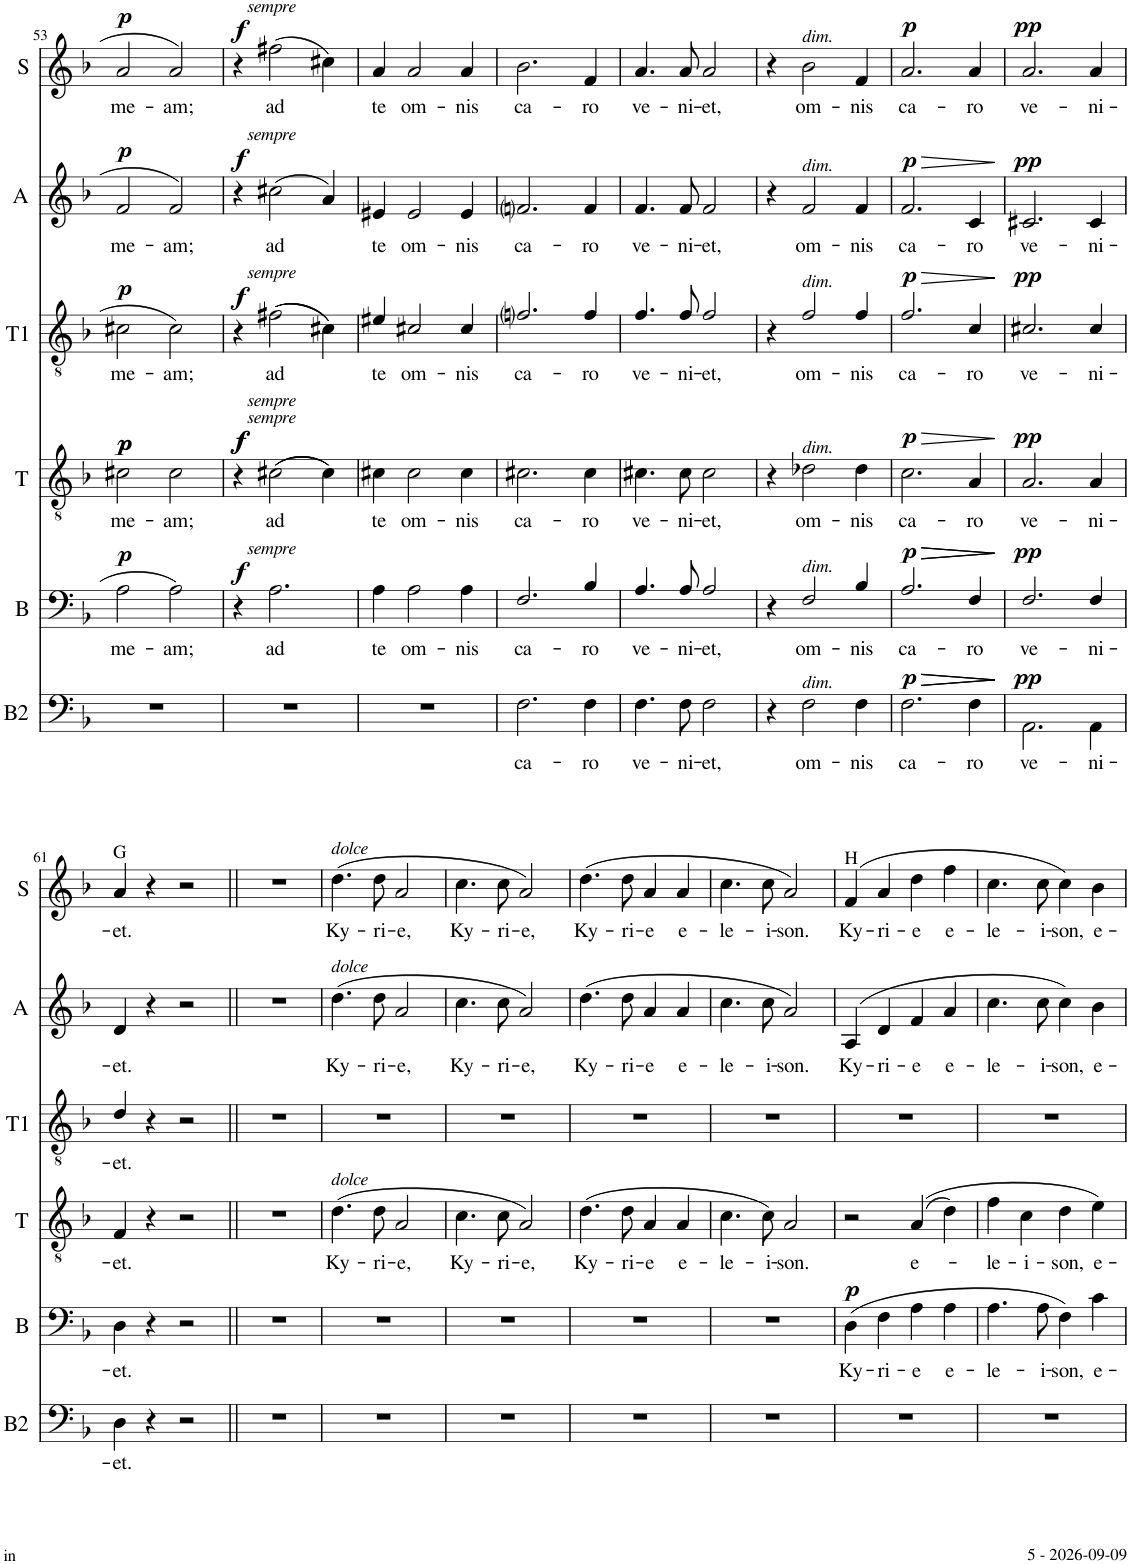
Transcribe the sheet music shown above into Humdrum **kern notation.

**kern	**text	**dynam	**kern	**text	**dynam	**kern	**text	**dynam	**kern	**text	**dynam	**kern	**text	**dynam	**kern	**text	**dynam
*part6	*part6	*part6	*part5	*part5	*part5	*part4	*part4	*part4	*part3	*part3	*part3	*part2	*part2	*part2	*part1	*part1	*part1
*staff6	*staff6	*staff6	*staff5	*staff5	*staff5	*staff4	*staff4	*staff4	*staff3	*staff3	*staff3	*staff2	*staff2	*staff2	*staff1	*staff1	*staff1
*I"Basse 2	*	*	*I"Basse	*	*	*I"Ténor	*	*	*I"Ténor 1	*	*	*I"Alto	*	*	*I"Soprano	*	*
*I'B2	*	*	*I'B	*	*	*I'T	*	*	*I'T1	*	*	*I'A	*	*	*I'S	*	*
!!LO:PB:g=z
*clefF4	*	*	*clefF4	*	*	*clefGv2	*	*	*clefGv2	*	*	*clefG2	*	*	*clefG2	*	*
*k[b-]	*	*	*k[b-]	*	*	*k[b-]	*	*	*k[b-]	*	*	*k[b-]	*	*	*k[b-]	*	*
*d:	*	*	*d:	*	*	*d:	*	*	*d:	*	*	*d:	*	*	*d:	*	*
*M4/4	*	*	*M4/4	*	*	*M4/4	*	*	*M4/4	*	*	*M4/4	*	*	*M4/4	*	*
=53	=53	=53	=53	=53	=53	=53	=53	=53	=53	=53	=53	=53	=53	=53	=53	=53	=53
!	!	!	!	!LO:LY:b	!LO:DY:a	!	!LO:LY:b	!LO:DY:a	!	!LO:LY:b	!	!	!LO:LY:b	!	!	!LO:LY:b	!
!	!	!	!	!	!	!	!	!LO:DY:n=1:a	!	!	!LO:DY:a	!	!	!LO:DY:a	!	!	!LO:DY:a
1r	.	.	2A\	me-	p	2c#X\	me-	p p	2c#X\	me-	p	2f/	me-	p	2a/	me-	p
!	!	!	!	!LO:LY:b	!	!	!LO:LY:b	!	!	!LO:LY:b	!	!	!LO:LY:b	!	!	!LO:LY:b	!
.	.	.	2A\	-am;	.	2c#\	-am;	.	2c#\	-am;	.	2f/	-am;	.	2a/	-am;	.
=54	=54	=54	=54	=54	=54	=54	=54	=54	=54	=54	=54	=54	=54	=54	=54	=54	=54
!	!	!	!	!	!	!	!	!	!	!	!	!	!	!	!LO:TX:a:i:t=sempre	!	!
!	!	!	!	!	!	!	!	!	!	!	!	!LO:TX:a:i:t=sempre	!	!	!	!	!
!	!	!	!	!	!	!	!	!	!LO:TX:a:i:t=sempre	!	!	!	!	!	!	!	!
!	!	!	!	!	!	!LO:TX:a:i:t=sempre	!	!	!	!	!	!	!	!	!	!	!
!	!	!	!	!	!	!LO:TX:a:i:t=sempre	!	!	!	!	!	!	!	!	!	!	!
!	!	!	!LO:TX:a:i:t=sempre	!	!	!	!	!	!	!	!	!	!	!	!	!	!
!	!	!	!	!	!LO:DY:a	!	!	!LO:DY:a	!	!	!	!	!	!	!	!	!
!	!	!	!	!	!	!	!	!LO:DY:n=1:a	!	!	!LO:DY:a	!	!	!LO:DY:a	!	!	!LO:DY:a
1r	.	.	4r	.	f	4r	.	f f	4r	.	f	4r	.	f	4r	.	f
!	!	!	!	!LO:LY:b	!	!	!LO:LY:b	!	!	!LO:LY:b	!	!	!LO:LY:b	!	!	!LO:LY:b	!
.	.	.	2.A\	ad	.	((2c#X\	ad	.	((2f#X\	ad	.	(>2cc#X\	ad	.	(>2ff#X\	ad	.
.	.	.	.	.	.	4c#\))	.	.	4c#X\))	.	.	4a/)	.	.	4cc#X\)	.	.
=55	=55	=55	=55	=55	=55	=55	=55	=55	=55	=55	=55	=55	=55	=55	=55	=55	=55
!	!	!	!	!LO:LY:b	!	!	!LO:LY:b	!	!	!LO:LY:b	!	!	!LO:LY:b	!	!	!LO:LY:b	!
1r	.	.	4A\	te	.	4c#X\	te	.	4e#X/	te	.	4e#X/	te	.	4a/	te	.
!	!	!	!	!LO:LY:b	!	!	!LO:LY:b	!	!	!LO:LY:b	!	!	!LO:LY:b	!	!	!LO:LY:b	!
.	.	.	2A\	om-	.	2c#\	om-	.	2c#X/	om-	.	2e#/	om-	.	2a/	om-	.
!	!	!	!	!LO:LY:b	!	!	!LO:LY:b	!	!	!LO:LY:b	!	!	!LO:LY:b	!	!	!LO:LY:b	!
.	.	.	4A\	-nis	.	4c#\	-nis	.	4c#/	-nis	.	4e#/	-nis	.	4a/	-nis	.
=56	=56	=56	=56	=56	=56	=56	=56	=56	=56	=56	=56	=56	=56	=56	=56	=56	=56
!	!LO:LY:b	!	!	!LO:LY:b	!	!	!LO:LY:b	!	!	!LO:LY:b	!	!	!LO:LY:b	!	!	!LO:LY:b	!
2.F\	ca-	.	2.F/	ca-	.	2.c#X\	ca-	.	2.fni/	ca-	.	2.fni/	ca-	.	2.b-\	ca-	.
!	!LO:LY:b	!	!	!LO:LY:b	!	!	!LO:LY:b	!	!	!LO:LY:b	!	!	!LO:LY:b	!	!	!LO:LY:b	!
4F\	-ro	.	4B-/	-ro	.	4c#\	-ro	.	4f/	-ro	.	4f/	-ro	.	4f/	-ro	.
=57	=57	=57	=57	=57	=57	=57	=57	=57	=57	=57	=57	=57	=57	=57	=57	=57	=57
!	!LO:LY:b	!	!	!LO:LY:b	!	!	!LO:LY:b	!	!	!LO:LY:b	!	!	!LO:LY:b	!	!	!LO:LY:b	!
4.F\	ve-	.	4.A/	ve-	.	4.c#X\	ve-	.	4.f/	ve-	.	4.f/	ve-	.	4.a/	ve-	.
!	!LO:LY:b	!	!	!LO:LY:b	!	!	!LO:LY:b	!	!	!LO:LY:b	!	!	!LO:LY:b	!	!	!LO:LY:b	!
8F\	-ni-	.	8A/	-ni-	.	8c#\	-ni-	.	8f/	-ni-	.	8f/	-ni-	.	8a/	-ni-	.
!	!LO:LY:b	!	!	!LO:LY:b	!	!	!LO:LY:b	!	!	!LO:LY:b	!	!	!LO:LY:b	!	!	!LO:LY:b	!
2F\	-et,	.	2A/	-et,	.	2c#\	-et,	.	2f/	-et,	.	2f/	-et,	.	2a/	-et,	.
=58	=58	=58	=58	=58	=58	=58	=58	=58	=58	=58	=58	=58	=58	=58	=58	=58	=58
4r	.	.	4r	.	.	4r	.	.	4r	.	.	4r	.	.	4r	.	.
!	!	!	!	!	!	!	!	!	!	!	!	!	!	!	!LO:TX:a:i:t=dim.	!	!
!	!	!	!	!	!	!	!	!	!	!	!	!LO:TX:a:i:t=dim.	!	!	!	!	!
!	!	!	!	!	!	!	!	!	!LO:TX:a:i:t=dim.	!	!	!	!	!	!	!	!
!	!	!	!	!	!	!LO:TX:a:i:t=dim.	!	!	!	!	!	!	!	!	!	!	!
!	!	!	!LO:TX:a:i:t=dim.	!	!	!	!	!	!	!	!	!	!	!	!	!	!
!LO:TX:a:i:t=dim.	!	!	!	!	!	!	!	!	!	!	!	!	!	!	!	!	!
!	!LO:LY:b	!	!	!LO:LY:b	!	!	!LO:LY:b	!	!	!LO:LY:b	!	!	!LO:LY:b	!	!	!LO:LY:b	!
2F\	om-	.	2F/	om-	.	2d-X\	om-	.	2f/	om-	.	2f/	om-	.	2b-\	om-	.
!	!LO:LY:b	!	!	!LO:LY:b	!	!	!LO:LY:b	!	!	!LO:LY:b	!	!	!LO:LY:b	!	!	!LO:LY:b	!
4F\	-nis	.	4B-/	-nis	.	4d-\	-nis	.	4f/	-nis	.	4f/	-nis	.	4f/	-nis	.
=59	=59	=59	=59	=59	=59	=59	=59	=59	=59	=59	=59	=59	=59	=59	=59	=59	=59
!	!LO:LY:b	!LO:HP:b	!	!LO:LY:b	!LO:HP:b	!	!LO:LY:b	!LO:HP:b	!	!LO:LY:b	!LO:HP:b	!	!LO:LY:b	!LO:HP:b	!	!LO:LY:b	!
!	!	!LO:DY:n=1:a	!	!	!LO:DY:n=1:a	!	!	!LO:DY:n=1:a	!	!	!LO:DY:n=1:a	!	!	!LO:DY:n=1:a	!	!	!LO:DY:a
2.F\	ca-	> p	2.A/	ca-	> p	2.c\	ca-	> p	2.f/	ca-	> p	2.f/	ca-	> p	2.a/	ca-	p
!	!LO:LY:b	!LO:HP:b	!	!LO:LY:b	!LO:HP:b	!	!LO:LY:b	!	!	!LO:LY:b	!	!	!LO:LY:b	!	!	!LO:LY:b	!
4F\	-ro	>	4F/	-ro	>	4A/	-ro	.	4c/	-ro	.	4c/	-ro	.	4a/	-ro	.
.	.	] ]	.	.	] ]	.	.	]	.	.	]	.	.	]	.	.	.
=60	=60	=60	=60	=60	=60	=60	=60	=60	=60	=60	=60	=60	=60	=60	=60	=60	=60
!	!LO:LY:b	!LO:DY:a	!	!LO:LY:b	!LO:DY:a	!	!LO:LY:b	!LO:DY:a	!	!LO:LY:b	!LO:DY:a	!	!LO:LY:b	!LO:DY:a	!	!LO:LY:b	!LO:DY:a
2.AA\	ve-	pp	2.F/	ve-	pp	2.A/	ve-	pp	2.c#X/	ve-	pp	2.c#X/	ve-	pp	2.a/	ve-	pp
!	!LO:LY:b	!	!	!LO:LY:b	!	!	!LO:LY:b	!	!	!LO:LY:b	!	!	!LO:LY:b	!	!	!LO:LY:b	!
4AA\	-ni-	.	4F/	-ni-	.	4A/	-ni-	.	4c#/	-ni-	.	4c#/	-ni-	.	4a/	-ni-	.
!!LO:LB:g=z
=61	=61	=61	=61	=61	=61	=61	=61	=61	=61	=61	=61	=61	=61	=61	=61	=61	=61
!	!	!	!	!	!	!	!	!	!	!	!	!	!	!	!LO:TX:a:t=G	!	!
!	!LO:LY:b	!	!	!LO:LY:b	!	!	!LO:LY:b	!	!	!LO:LY:b	!	!	!LO:LY:b	!	!	!LO:LY:b	!
4D\	-et.	.	4D\	-et.	.	4F/	-et.	.	4d/	-et.	.	4d/	-et.	.	4a/	-et.	.
4r	.	.	4r	.	.	4r	.	.	4r	.	.	4r	.	.	4r	.	.
2r	.	.	2r	.	.	2r	.	.	2r	.	.	2r	.	.	2r	.	.
=62||	=62||	=62||	=62||	=62||	=62||	=62||	=62||	=62||	=62||	=62||	=62||	=62||	=62||	=62||	=62||	=62||	=62||
1r	.	.	1r	.	.	1r	.	.	1r	.	.	1r	.	.	1r	.	.
=63	=63	=63	=63	=63	=63	=63	=63	=63	=63	=63	=63	=63	=63	=63	=63	=63	=63
!	!	!	!	!	!	!	!	!	!	!	!	!	!	!	!LO:TX:a:i:t=dolce	!	!
!	!	!	!	!	!	!	!	!	!	!	!	!LO:TX:a:i:t=dolce	!	!	!	!	!
!	!	!	!	!	!	!LO:TX:a:i:t=dolce	!	!	!	!	!	!	!	!	!	!	!
!	!	!	!	!	!	!	!LO:LY:b	!	!	!	!	!	!LO:LY:b	!	!	!LO:LY:b	!
1r	.	.	1r	.	.	(>4.d\	Ky-	.	1r	.	.	(>4.dd\	Ky-	.	(>4.dd\	Ky-	.
!	!	!	!	!	!	!	!LO:LY:b	!	!	!	!	!	!LO:LY:b	!	!	!LO:LY:b	!
.	.	.	.	.	.	8d\	-ri-	.	.	.	.	8dd\	-ri-	.	8dd\	-ri-	.
!	!	!	!	!	!	!	!LO:LY:b	!	!	!	!	!	!LO:LY:b	!	!	!LO:LY:b	!
.	.	.	.	.	.	2A/	-e,	.	.	.	.	2a/	-e,	.	2a/	-e,	.
=64	=64	=64	=64	=64	=64	=64	=64	=64	=64	=64	=64	=64	=64	=64	=64	=64	=64
!	!	!	!	!	!	!	!LO:LY:b	!	!	!	!	!	!LO:LY:b	!	!	!LO:LY:b	!
1r	.	.	1r	.	.	4.c\	Ky-	.	1r	.	.	4.cc\	Ky-	.	4.cc\	Ky-	.
!	!	!	!	!	!	!	!LO:LY:b	!	!	!	!	!	!LO:LY:b	!	!	!LO:LY:b	!
.	.	.	.	.	.	8c\	-ri-	.	.	.	.	8cc\	-ri-	.	8cc\	-ri-	.
!	!	!	!	!	!	!	!LO:LY:b	!	!	!	!	!	!LO:LY:b	!	!	!LO:LY:b	!
.	.	.	.	.	.	2A/)	-e,	.	.	.	.	2a/)	-e,	.	2a/)	-e,	.
=65	=65	=65	=65	=65	=65	=65	=65	=65	=65	=65	=65	=65	=65	=65	=65	=65	=65
!	!	!	!	!	!	!	!LO:LY:b	!	!	!	!	!	!LO:LY:b	!	!	!LO:LY:b	!
1r	.	.	1r	.	.	(4.d\	Ky-	.	1r	.	.	(>4.dd\	Ky-	.	(>4.dd\	Ky-	.
!	!	!	!	!	!	!	!LO:LY:b	!	!	!	!	!	!LO:LY:b	!	!	!LO:LY:b	!
.	.	.	.	.	.	8d\	-ri-	.	.	.	.	8dd\	-ri-	.	8dd\	-ri-	.
!	!	!	!	!	!	!	!LO:LY:b	!	!	!	!	!	!LO:LY:b	!	!	!LO:LY:b	!
.	.	.	.	.	.	4A/	-e	.	.	.	.	4a/	-e	.	4a/	-e	.
!	!	!	!	!	!	!	!LO:LY:b	!	!	!	!	!	!LO:LY:b	!	!	!LO:LY:b	!
.	.	.	.	.	.	4A/	e-	.	.	.	.	4a/	e-	.	4a/	e-	.
=66	=66	=66	=66	=66	=66	=66	=66	=66	=66	=66	=66	=66	=66	=66	=66	=66	=66
!	!	!	!	!	!	!	!LO:LY:b	!	!	!	!	!	!LO:LY:b	!	!	!LO:LY:b	!
1r	.	.	1r	.	.	4.c\	-le-	.	1r	.	.	4.cc\	-le-	.	4.cc\	-le-	.
!	!	!	!	!	!	!	!LO:LY:b	!	!	!	!	!	!LO:LY:b	!	!	!LO:LY:b	!
.	.	.	.	.	.	8c\)	-i-	.	.	.	.	8cc\	-i-	.	8cc\	-i-	.
!	!	!	!	!	!	!	!LO:LY:b	!	!	!	!	!	!LO:LY:b	!	!	!LO:LY:b	!
.	.	.	.	.	.	2A/	-son.	.	.	.	.	2a/)	-son.	.	2a/)	-son.	.
=67	=67	=67	=67	=67	=67	=67	=67	=67	=67	=67	=67	=67	=67	=67	=67	=67	=67
!	!	!	!	!	!	!	!	!	!	!	!	!	!	!	!LO:TX:a:t=H	!	!
!	!	!	!	!LO:LY:b	!LO:DY:a	!	!	!	!	!	!	!	!LO:LY:b	!	!	!LO:LY:b	!
1r	.	.	(>4D\	Ky-	p	2r	.	.	1r	.	.	(>4A/	Ky-	.	(>4f/	Ky-	.
!	!	!	!	!LO:LY:b	!	!	!	!	!	!	!	!	!LO:LY:b	!	!	!LO:LY:b	!
.	.	.	4F\	-ri-	.	.	.	.	.	.	.	4d/	-ri-	.	4a/	-ri-	.
!	!	!	!	!LO:LY:b	!	!	!LO:LY:b	!	!	!	!	!	!LO:LY:b	!	!	!LO:LY:b	!
.	.	.	4A\	-e	.	(>(4A/	e-	.	.	.	.	4f/	-e	.	4dd\	-e	.
!	!	!	!	!LO:LY:b	!	!	!	!	!	!	!	!	!LO:LY:b	!	!	!LO:LY:b	!
.	.	.	4A\	e-	.	4d\)	.	.	.	.	.	4a/	e-	.	4ff\	e-	.
=68	=68	=68	=68	=68	=68	=68	=68	=68	=68	=68	=68	=68	=68	=68	=68	=68	=68
!	!	!	!	!LO:LY:b	!	!	!LO:LY:b	!	!	!	!	!	!LO:LY:b	!	!	!LO:LY:b	!
1r	.	.	4.A\	-le-	.	4f\	-le-	.	1r	.	.	4.cc\	-le-	.	4.cc\	-le-	.
!	!	!	!	!	!	!	!LO:LY:b	!	!	!	!	!	!	!	!	!	!
.	.	.	.	.	.	4c\	-i-	.	.	.	.	.	.	.	.	.	.
!	!	!	!	!LO:LY:b	!	!	!	!	!	!	!	!	!LO:LY:b	!	!	!LO:LY:b	!
.	.	.	8A\	-i-	.	.	.	.	.	.	.	8cc\	-i-	.	8cc\	-i-	.
!	!	!	!	!LO:LY:b	!	!	!LO:LY:b	!	!	!	!	!	!LO:LY:b	!	!	!LO:LY:b	!
.	.	.	4F\)	-son,	.	4d\	-son,	.	.	.	.	4cc\)	-son,	.	4cc\)	-son,	.
!	!	!	!	!LO:LY:b	!	!	!LO:LY:b	!	!	!	!	!	!LO:LY:b	!	!	!LO:LY:b	!
.	.	.	4c\	e-	.	4e\)	e-	.	.	.	.	4b-\	e-	.	4b-\	e-	.
=	=	=	=	=	=	=	=	=	=	=	=	=	=	=	=	=	=
*-	*-	*-	*-	*-	*-	*-	*-	*-	*-	*-	*-	*-	*-	*-	*-	*-	*-
